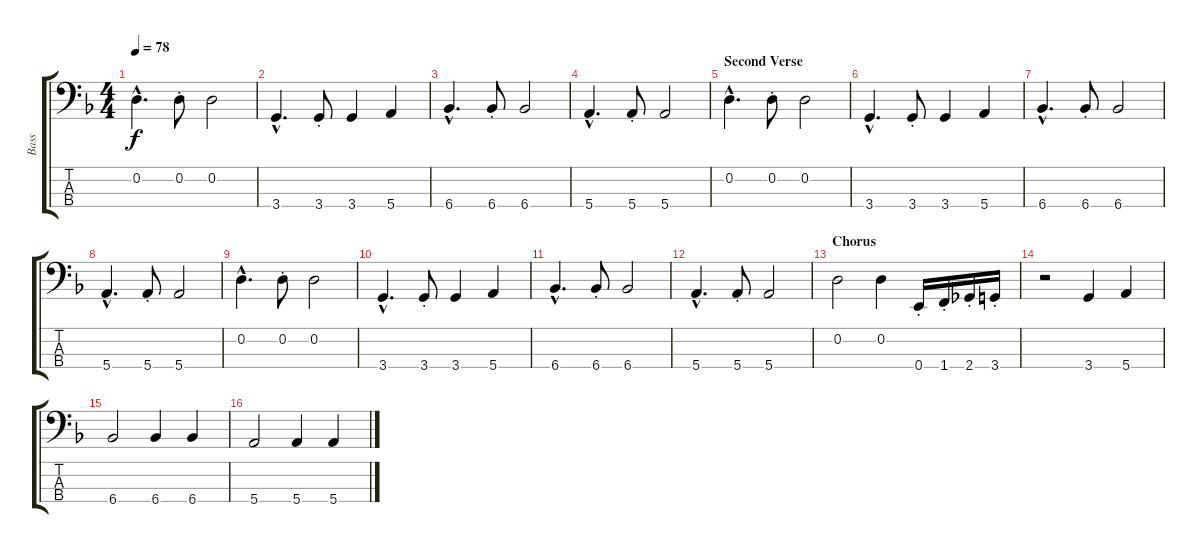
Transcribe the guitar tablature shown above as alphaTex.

\track ("Bass" "Bass") {instrument fretlessbass}
\staff {score tabs}
\tuning (G2 D2 A1 E1) {hide}
\ts (4 4)
\tempo 78
\clef f4
\ks f
0.2{hac}.4{d dy f} 0.2{st}.8 0.2.2 |
3.4{hac}.4{d} 3.4{st}.8 3.4.4 5.4.4 |
6.4{hac}.4{d} 6.4{st}.8 6.4.2 |
5.4{hac}.4{d} 5.4{st}.8 5.4.2 |
\section ("" "Second Verse")
0.2{hac}.4{d} 0.2{st}.8 0.2.2 |
3.4{hac}.4{d} 3.4{st}.8 3.4.4 5.4.4 |
6.4{hac}.4{d} 6.4{st}.8 6.4.2 |
5.4{hac}.4{d} 5.4{st}.8 5.4.2 |
0.2{hac}.4{d} 0.2{st}.8 0.2.2 |
3.4{hac}.4{d} 3.4{st}.8 3.4.4 5.4.4 |
6.4{hac}.4{d} 6.4{st}.8 6.4.2 |
5.4{hac}.4{d} 5.4{st}.8 5.4.2 |
\section ("" "Chorus")
0.2.2 0.2.4 0.4{st}.16 1.4{st}.16 2.4{st}.16 3.4{st}.16 |
r.2 3.4.4 5.4.4 |
6.4.2 6.4.4 6.4.4 |
5.4.2 5.4.4 5.4.4
